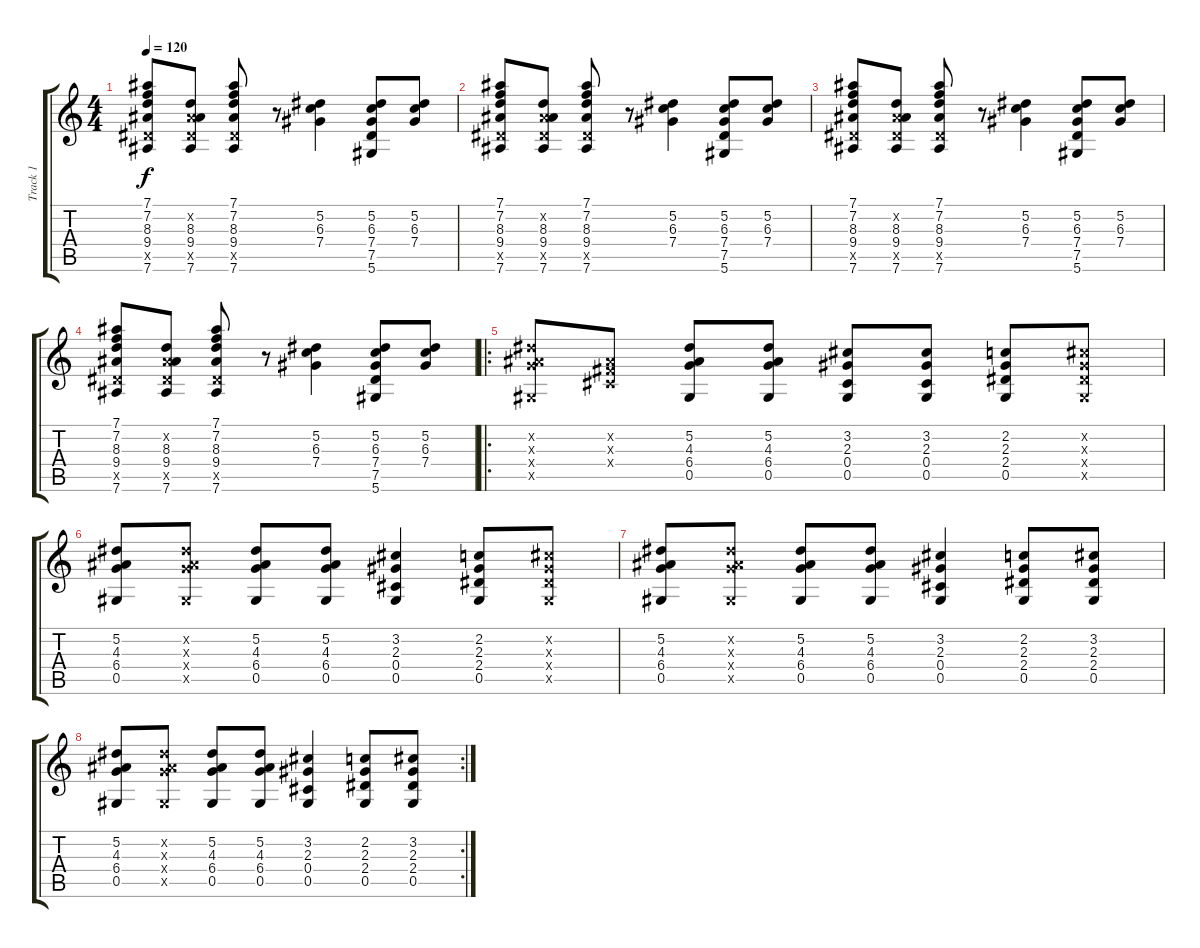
\track ("Track 1" "Track 1") {instrument overdrivenguitar}
\staff {score tabs}
\tuning (Eb4 Bb3 Gb3 Db3 Ab2 Eb2) {hide}
\ts (4 4)
\tempo 120
\clef g2
\ks c
(7.1 7.2 8.3 9.4 7.5{x} 7.6).8{dy f} (0.2{x} 8.3 9.4 7.5{x} 7.6).8 (7.1 7.2 8.3 9.4 7.5{x} 7.6).8 r.8 (5.2 6.3 7.4).4 (5.2 6.3 7.4 7.5 5.6).8 (5.2 6.3 7.4).8 |
(7.1 7.2 8.3 9.4 7.5{x} 7.6).8 (0.2{x} 8.3 9.4 7.5{x} 7.6).8 (7.1 7.2 8.3 9.4 7.5{x} 7.6).8 r.8 (5.2 6.3 7.4).4 (5.2 6.3 7.4 7.5 5.6).8 (5.2 6.3 7.4).8 |
(7.1 7.2 8.3 9.4 7.5{x} 7.6).8 (0.2{x} 8.3 9.4 7.5{x} 7.6).8 (7.1 7.2 8.3 9.4 7.5{x} 7.6).8 r.8 (5.2 6.3 7.4).4 (5.2 6.3 7.4 7.5 5.6).8 (5.2 6.3 7.4).8 |
(7.1 7.2 8.3 9.4 7.5{x} 7.6).8 (0.2{x} 8.3 9.4 7.5{x} 7.6).8 (7.1 7.2 8.3 9.4 7.5{x} 7.6).8 r.8 (5.2 6.3 7.4).4 (5.2 6.3 7.4 7.5 5.6).8 (5.2 6.3 7.4).8 |
\ro
(5.2{x} 4.3{x} 6.4{x} 0.5{x}).8 (0.2{x} 0.3{x} 0.4{x}).8 (5.2 4.3 6.4 0.5).8 (5.2 4.3 6.4 0.5).8 (3.2 2.3 0.4 0.5).8 (3.2 2.3 0.4 0.5).8 (2.2 2.3 2.4 0.5).8 (3.2{x} 2.3{x} 2.4{x} 0.5{x}).8 |
(5.2 4.3 6.4 0.5).8 (5.2{x} 4.3{x} 6.4{x} 0.5{x}).8 (5.2 4.3 6.4 0.5).8 (5.2 4.3 6.4 0.5).8 (3.2 2.3 0.4 0.5).4 (2.2 2.3 2.4 0.5).8 (3.2{x} 2.3{x} 2.4{x} 0.5{x}).8 |
(5.2 4.3 6.4 0.5).8 (5.2{x} 4.3{x} 6.4{x} 0.5{x}).8 (5.2 4.3 6.4 0.5).8 (5.2 4.3 6.4 0.5).8 (3.2 2.3 0.4 0.5).4 (2.2 2.3 2.4 0.5).8 (3.2 2.3 2.4 0.5).8 |
\rc 2
(5.2 4.3 6.4 0.5).8 (5.2{x} 4.3{x} 6.4{x} 0.5{x}).8 (5.2 4.3 6.4 0.5).8 (5.2 4.3 6.4 0.5).8 (3.2 2.3 0.4 0.5).4 (2.2 2.3 2.4 0.5).8 (3.2 2.3 2.4 0.5).8
